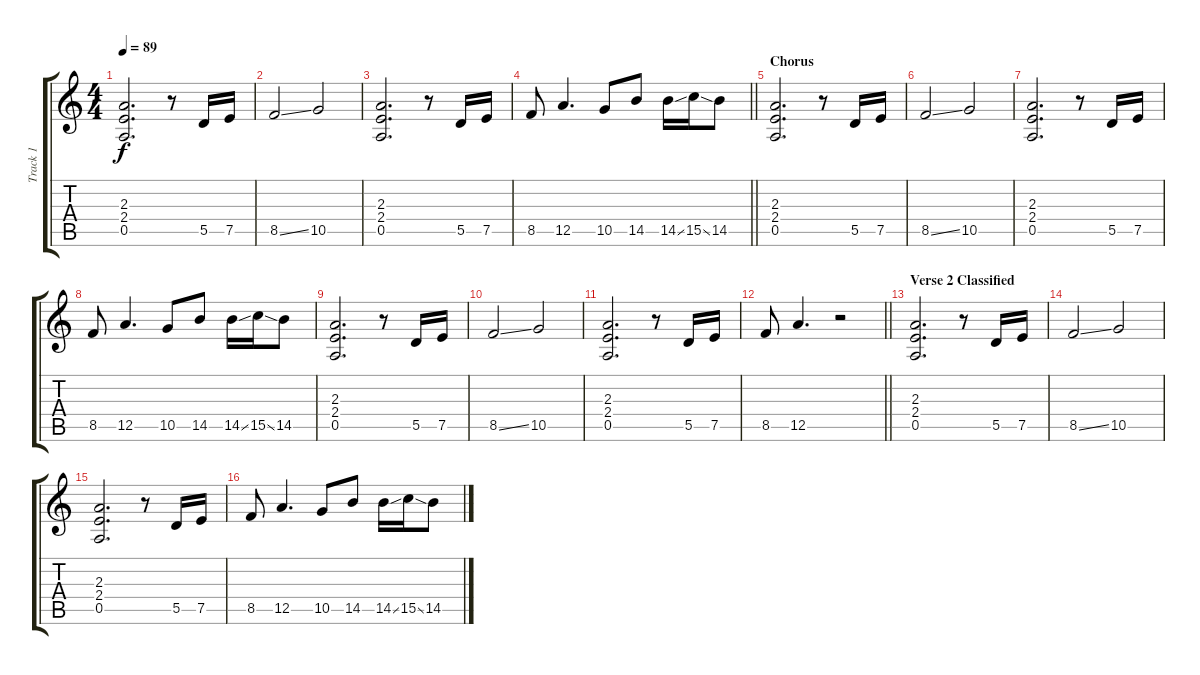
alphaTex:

\track ("Track 1" "Track 1") {instrument acousticguitarsteel}
\staff {score tabs}
\tuning (E4 B3 G3 D3 A2 E2) {hide}
\ts (4 4)
\tempo 89
\clef g2
\ks c
(2.3 2.4 0.5).2{d dy f} r.8 5.5.16 7.5.16 |
8.5{ss}.2 10.5.2 |
(2.3 2.4 0.5).2{d} r.8 5.5.16 7.5.16 |
\barLineRight lightlight
8.5.8 12.5.4{d} 10.5.8 14.5.8 14.5{ss}.16 15.5{ss}.16 14.5.8 |
\section ("" "Chorus")
(2.3 2.4 0.5).2{d} r.8 5.5.16 7.5.16 |
8.5{ss}.2 10.5.2 |
(2.3 2.4 0.5).2{d} r.8 5.5.16 7.5.16 |
8.5.8 12.5.4{d} 10.5.8 14.5.8 14.5{ss}.16 15.5{ss}.16 14.5.8 |
(2.3 2.4 0.5).2{d} r.8 5.5.16 7.5.16 |
8.5{ss}.2 10.5.2 |
(2.3 2.4 0.5).2{d} r.8 5.5.16 7.5.16 |
\barLineRight lightlight
8.5.8 12.5.4{d} r.2 |
\section ("" "Verse 2 Classified")
(2.3 2.4 0.5).2{d} r.8 5.5.16 7.5.16 |
8.5{ss}.2 10.5.2 |
(2.3 2.4 0.5).2{d} r.8 5.5.16 7.5.16 |
8.5.8 12.5.4{d} 10.5.8 14.5.8 14.5{ss}.16 15.5{ss}.16 14.5.8
